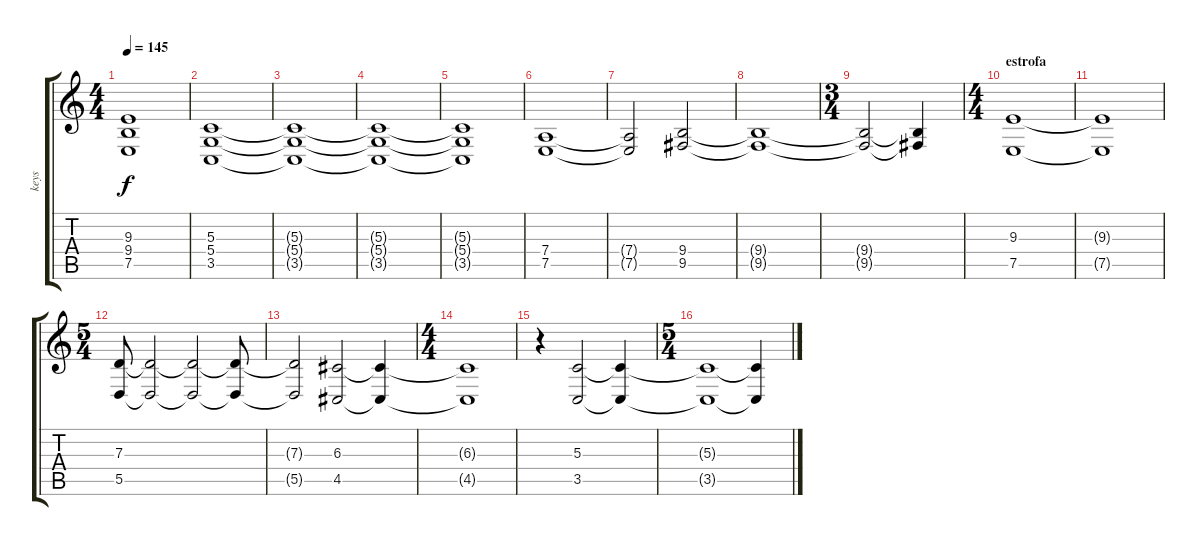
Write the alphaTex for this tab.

\track ("keys" "keys") {instrument lead1square}
\staff {score tabs}
\tuning (E4 B3 G3 D3 A2 E2) {hide}
\ts (4 4)
\tempo 145
\clef g2
\ks c
(9.3{t} 9.4{t} 7.5{t}).1{dy f} |
(5.3 5.4 3.5).1 |
(5.3{t} 5.4{t} 3.5{t}).1 |
(5.3{t} 5.4{t} 3.5{t}).1 |
(5.3{t} 5.4{t} 3.5{t}).1 |
(7.4 7.5).1 |
(7.4{t} 7.5{t}).2 (9.4 9.5).2 |
(9.4{t} 9.5{t}).1 |
\ts (3 4)
(9.4{t} 9.5{t}).2 (9.4{t} 9.5{t}).4 |
\ts (4 4)
\section ("" "estrofa")
(9.3 7.5).1 |
(9.3{t} 7.5{t}).1 |
\ts (5 4)
(7.3 5.5).8 (7.3{t} 5.5{t}).2 (7.3{t} 5.5{t}).2 (7.3{t} 5.5{t}).8 |
(7.3{t} 5.5{t}).2 (6.3 4.5).2 (6.3{t} 4.5{t}).4 |
\ts (4 4)
(6.3{t} 4.5{t}).1 |
r.4 (5.3 3.5).2 (5.3{t} 3.5{t}).4 |
\ts (5 4)
(5.3{t} 3.5{t}).1 (5.3{t} 3.5{t}).4
